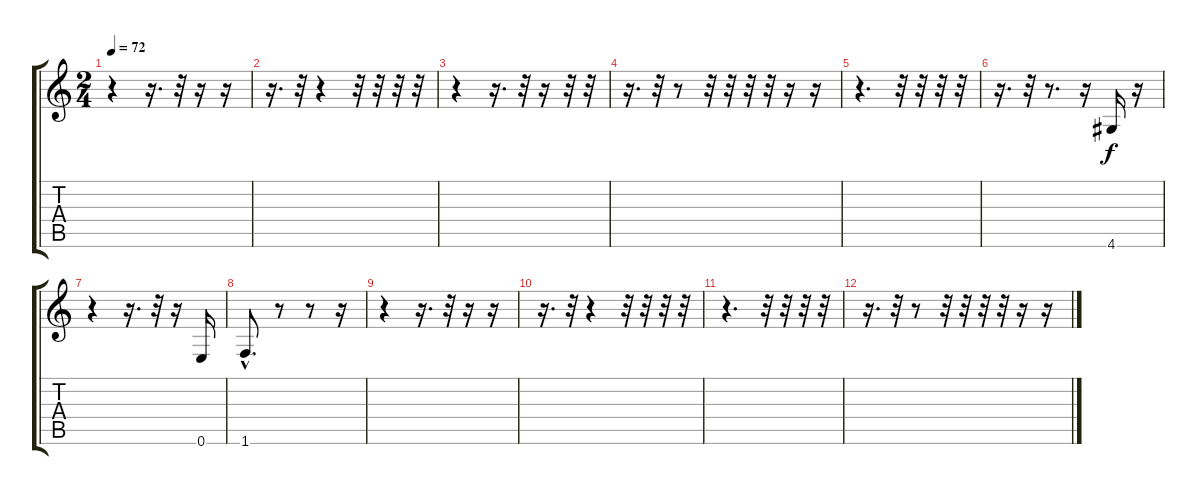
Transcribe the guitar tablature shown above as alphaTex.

\track "" {instrument electricbassfinger}
\staff {score tabs}
\tuning (E4 B3 G3 D3 A2 E2) {hide}
\ts (2 4)
\tempo 72
\clef g2
\ks c
r.4{dy f} r.16{d} r.32 r.16 r.16 |
r.16{d} r.32 r.4 r.32 r.32 r.32 r.32 |
r.4{volume 12} r.16{d} r.32 r.16{volume 11} r.32{volume 11} r.32 |
r.16{d volume 11} r.32 r.8{volume 10} r.32 r.32 r.32{volume 10} r.32 r.16{volume 10} r.16{volume 10} |
r.4{d volume 10} r.32 r.32 r.32{volume 8} r.32 |
r.16{d volume 8} r.32 r.8{d volume 8} r.16{volume 8} 4.6.16{volume 8} r.16{volume 7} |
r.4{volume 7} r.16{d} r.32 r.16{volume 6} 0.6.16{volume 6} |
1.6{hac}.8{d volume 6} r.8{volume 6} r.8{volume 5} r.16{volume 5} |
r.4{volume 5} r.16{d} r.32 r.16{volume 4} r.16{volume 4} |
r.16{d volume 4} r.32 r.4{volume 3} r.32 r.32 r.32{volume 3} r.32 |
r.4{d volume 2} r.32 r.32 r.32{volume 1} r.32 |
r.16{d volume 1} r.32 r.8{volume 1} r.32 r.32 r.32{volume 0} r.32 r.16{volume 0} r.16{volume 0}
